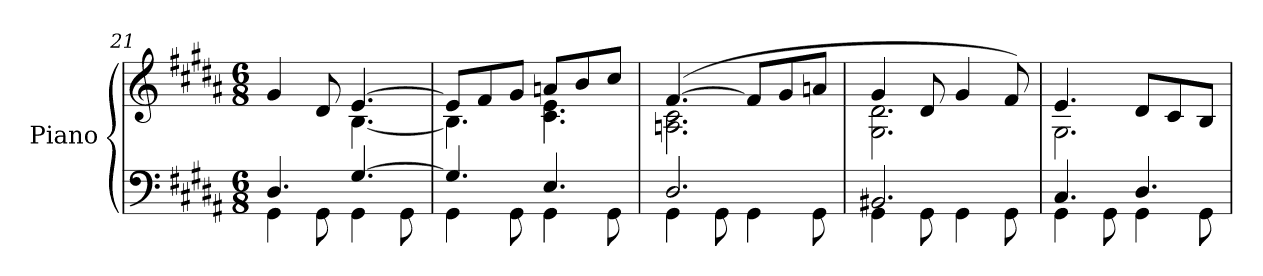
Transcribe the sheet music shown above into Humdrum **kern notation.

**kern	**kern
*part1	*part1
*staff2	*staff1
*I"Piano	*
*I'Pno.	*
!!LO:LB:g=z
*clefF4	*clefG2
*k[f#c#g#d#a#]	*k[f#c#g#d#a#]
*M6/8	*M6/8
=21	=21
*^	*^
4.D#/	4GG#\	4g#/	4.ryy
.	8GG#\	8d#/	.
[4.G#/	4GG#\	[4.e/	[4.B\
.	8GG#\	.	.
=22	=22	=22	=22
4.G#/]	4GG#\	8e/L]	4.B\]
.	.	8f#/	.
.	8GG#\	8g#/J	.
4.E/	4GG#\	8an/L	4.c#\ 4.e\
.	.	8b/	.
.	8GG#\	8cc#/J	.
=23	=23	=23	=23
2.D#/	4GG#\	(>[4.f#/	2.An\ 2.c#\
.	8GG#\	.	.
.	4GG#\	8f#/L]	.
.	.	8g#/	.
.	8GG#\	8an/J	.
=24	=24	=24	=24
2.BB#X/	4GG#\	4g#/	2.G#\ 2.d#\
.	8GG#\	8d#/	.
.	4GG#\	4g#/	.
.	8GG#\	8f#/)	.
=25	=25	=25	=25
4.C#/	4GG#\	4.e/	2.G#\
.	8GG#\	.	.
4.D#/	4GG#\	8d#/L	.
.	.	8c#/	.
.	8GG#\	8B/J	.
*v	*v	*	*
*	*v	*v
=	=
*-	*-
